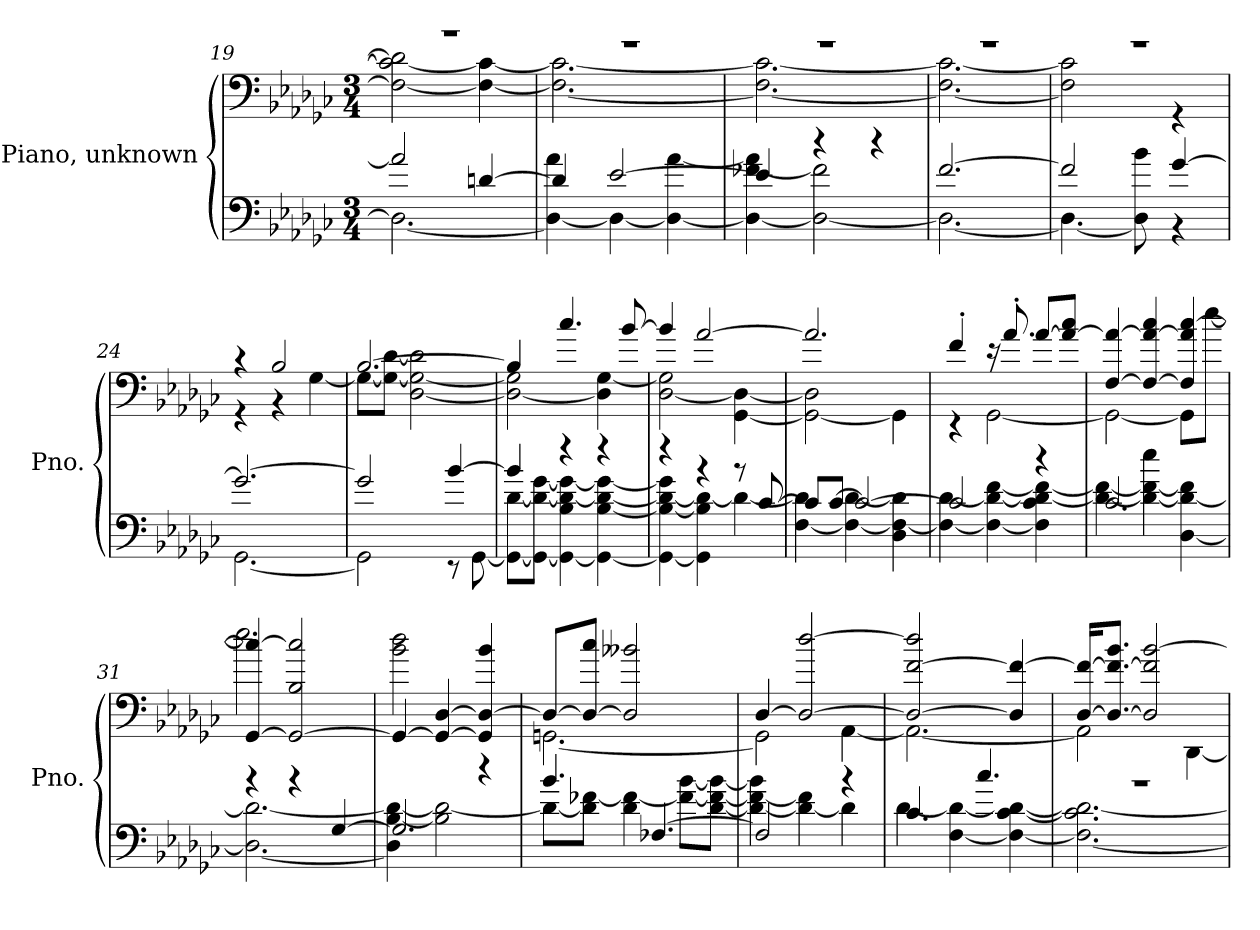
**kern	**kern
*part1	*part1
*staff2	*staff1
*I"Piano, unknown	*
*I'Pno.	*
*clefF4	*clefF4
*k[b-e-a-d-g-c-]	*k[b-e-a-d-g-c-]
*M3/4	*M3/4
=19	=19
*^	*^
2a-/]	2.D-\_	2.r	2F\_ 2c-\_ 2d-\]
[4dn/	.	.	4F\_ 4c-\_
!!LO:LB:g=z	!!
=20	=20	=20	=20
4d/]	4D-\_ 4a-\	2.r	2.F\_ 2.c-\_
[2e-/	4D-\_	.	.
.	4D-\_ [4a-\	.	.
=21	=21	=21	=21
4e-/]	4D-\_ [4f-X\ 4a-\]	2.r	2.F\_ 2.c-\_
4r	2D-\_ 2f-\]	.	.
4r	.	.	.
=22	=22	=22	=22
[2.f/	2.D-\_	2.r	2.F\_ 2.c-\_
=23	=23	=23	=23
2f/]	4.D-\_	2.r	2F\] 2c-\]
.	8D-\] 8b-\	.	.
[4g-/	4r	.	4r
=24	=24	=24	=24
2.g-/_	[2.GG-\	4r	4r
.	.	2B-/	4r
.	.	.	[4G-\
=25	=25	=25	=25
2g-/]	2GG-\]	[2.B-/	8G-\L_
.	.	.	8G-\_ [8d-\J
.	.	.	[2D-\ 2G-\_ 2d-\]
[4b-/	8r	.	.
.	[8GG-\	.	.
=26	=26	=26	=26
4b-/]	8GG-\_ [8d-\L	4B-/]	2D-\_ 2G-\]
.	8GG-\_ 8d-\_ [8g-\J	.	.
4r	4GG-\_ 4B-\ 4d-\_ 4g-\_	4.cc-/	.
4r	4GG-\_ [4B-\ 4d-\_ 4g-\_	.	4D-\] [4G-\
.	.	[8b-/	.
!!LO:LB:g=z	!!
=27	=27	=27	=27
4r	4GG-\_ 4B-\_ 4d-\_ 4g-\]	4b-/]	[2D-\ 2G-\]
4r	4GG-\] 4B-\] 4d-\_	[2a-/	.
8r	4d-\_	.	[4GG-\ 4D-\_
[8c-/	.	.	.
=28	=28	=28	=28
8c-/L]	[4F\ 4d-\]	2.a-/]	2GG-\_ 2D-\]
[8c-/J	.	.	.
2c-/_	4F\_ [4d-\	.	.
.	4D-\ 4F\_ 4d-\]	.	4GG-\]
=29	=29	=29	=29
2c-/]	4F\_ [4d-\	4f'/	4r
.	4F\_ 4d-\_ [4f\	16r	[2GG-\
.	.	8.a-'/	.
4r	4F\] 4c-\ 4d-\_ 4f\_	[8a-/L	.
.	.	8a-/_ 8cc-/J	.
=30	=30	=30	=30
2.c-/	4d-\_ 4f\_	[4F/ 4a-/_	2GG-\_
.	4d-\_ 4f\_ 4ee-\	4F/_ 4a-/_ 4cc-/	.
.	[4D-\ 4d-\_ 4f\]	4F/] 4a-/] [4cc-/	8GG-\L]
.	.	.	[8ee-\J
=31	=31	=31	=31
4r	2.D-\_ 2.d-\_	[4GG-/ 4cc-/_	2.ee-\]
4r	.	2GG-/_ 2B-/ 2cc-/]	.
[4G-/	.	.	.
!!LO:LB:g=z	!!
=32	=32	=32	=32
2.G-/]	4D-\] [4B-\ 4d-\_	4GG-/_	2b-\ 2dd-\
.	2B-\] 2d-\_	4GG-/_ [4D-/	.
.	.	4GG-/] 4D-/_ 4b-/	4r
=33	=33	=33	=33
4.b-/	8d-\L_	8D-/L_	[2.GGn\
.	8d-\] [8f-X\J	8D-/_ 8cc-/J	.
.	4d-\ 4f-\_	2D-/] 2b--X/	.
[4.F-X/	.	.	.
.	8f-\_ [8b-\L	.	.
.	[8d-\ 8f-\_ 8b-\_J	.	.
=34	=34	=34	=34
2F-/]	4d-\_ 4f-\_ 4b-\]	[4D-/	2GG\]
.	4d-\_ 4f-\]	2D-/_ [2dd-/	.
4r	4d-\]	.	[4AA-\
=35	=35	=35	=35
4.c-/	[4d-\	2D-/_ [2f/ 2dd-/]	2.AA-\_
.	[4F\ 4d-\_	.	.
4.cc-/	.	.	.
.	4F\_ [4c-\ 4d-\_	4D-/] 4f/_	.
=36	=36	=36	=36
2.r	2.F\_ 2.c-\] 2.d-\_	[16D-/ 16f/_KL	2AA-\]
.	.	8.D-/_ 8.f/_ 8.b-/J	.
.	.	2D-/] 2f/] [2b-/	.
.	.	.	[4DD-\
*v	*v	*	*
*	*v	*v
=	=
*-	*-
